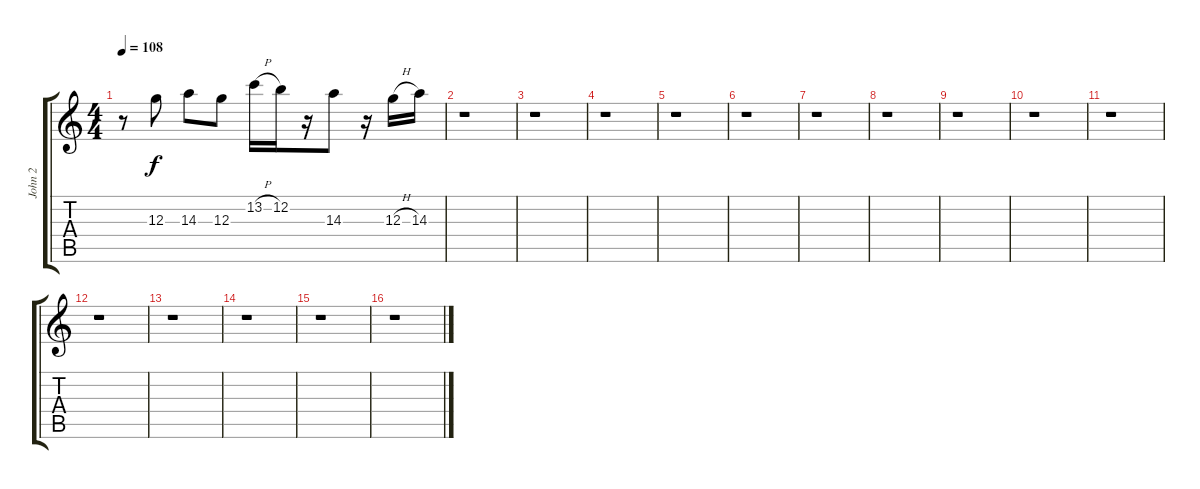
\track ("John 2" "John 2") {instrument distortionguitar}
\staff {score tabs}
\tuning (E4 B3 G3 D3 A2 E2) {hide}
\ts (4 4)
\tempo 108
\clef g2
\ks c
r.8{dy f} 12.3.8 14.3.8 12.3.8 13.2{h}.16 12.2.16 r.16 14.3.8 r.16 12.3{h}.16 14.3.16 |
r.1 |
r.1 |
r.1 |
r.1 |
r.1 |
r.1 |
r.1 |
r.1 |
r.1 |
r.1 |
r.1 |
r.1 |
r.1 |
r.1 |
r.1
